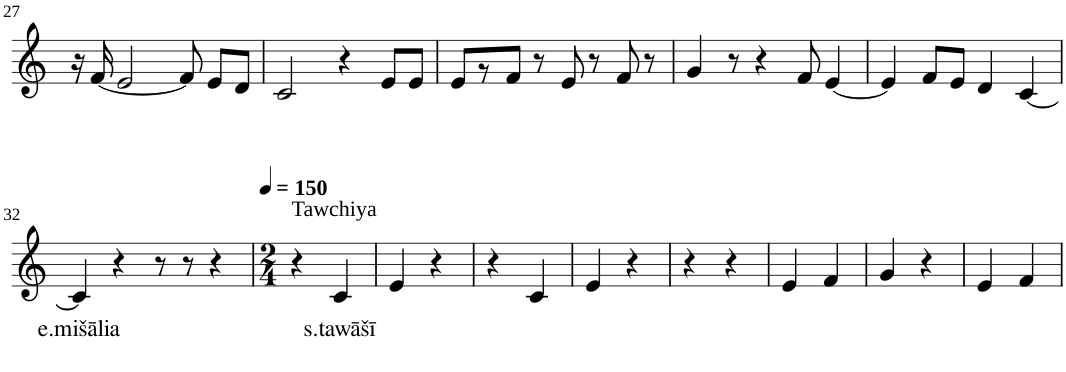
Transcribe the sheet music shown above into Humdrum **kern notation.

**kern	**text
*part1	*part1
*staff1	*staff1
*I"Violin	*
!!LO:PB:g=z
*clefG2	*
*k[]	*
*M4/4	*
=27	=27
16r	.
[16f/	.
2e/	.
8f/]	.
8e/L	.
8d/J	.
=28	=28
2c/	.
4r	.
8e/L	.
8e/J	.
=29	=29
8e/L	.
8r	.
8f/J	.
8r	.
8e/	.
8r	.
8f/	.
8r	.
=30	=30
4g/	.
8r	.
4r	.
8f/	.
[4e/	.
=31	=31
4e/]	.
8f/L	.
8e/J	.
4d/	.
[4c/	.
!!LO:LB:g=z
=32	=32
!	!LO:LY:b
4c/]	e.mišālia
4r	.
8r	.
8r	.
4r	.
=33	=33
*M2/4	*
*MM150	*
!LO:TX:a:t=Tawchiya	!
4r	.
!	!LO:LY:b
4c/	s.tawāšī
=34	=34
4e/	.
4r	.
=35	=35
4r	.
4c/	.
=36	=36
4e/	.
4r	.
=37	=37
4r	.
4r	.
=38	=38
4e/	.
4f/	.
=39	=39
4g/	.
4r	.
=40	=40
4e/	.
4f/	.
=	=
*-	*-
